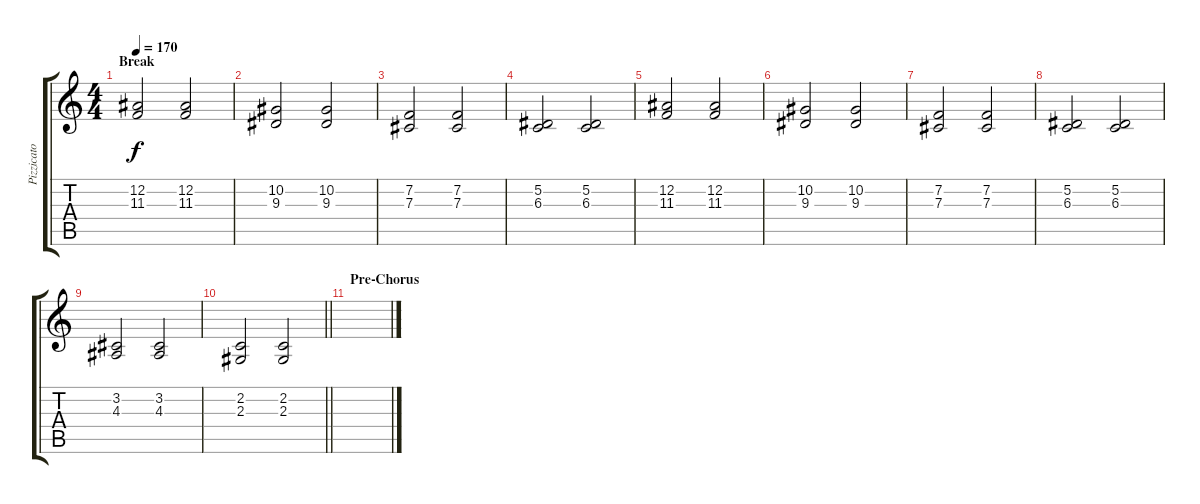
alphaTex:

\track ("Pizzicato Strings" "Pizzicato ") {instrument pizzicatostrings}
\staff {score tabs}
\tuning (Eb4 Bb3 Gb3 Db3 Ab2 Db2) {hide}
\ts (4 4)
\section ("" "Break")
\tempo 170
\clef g2
\ks c
(12.2 11.3).2{dy f} (12.2 11.3).2 |
(10.2 9.3).2 (10.2 9.3).2 |
(7.2 7.3).2 (7.2 7.3).2 |
(5.2 6.3).2 (5.2 6.3).2 |
(12.2 11.3).2 (12.2 11.3).2 |
(10.2 9.3).2 (10.2 9.3).2 |
(7.2 7.3).2 (7.2 7.3).2 |
(5.2 6.3).2 (5.2 6.3).2 |
(3.2 4.3).2 (3.2 4.3).2 |
\barLineRight lightlight
(2.2 2.3).2 (2.2 2.3).2 |
\section ("" "Pre-Chorus")
